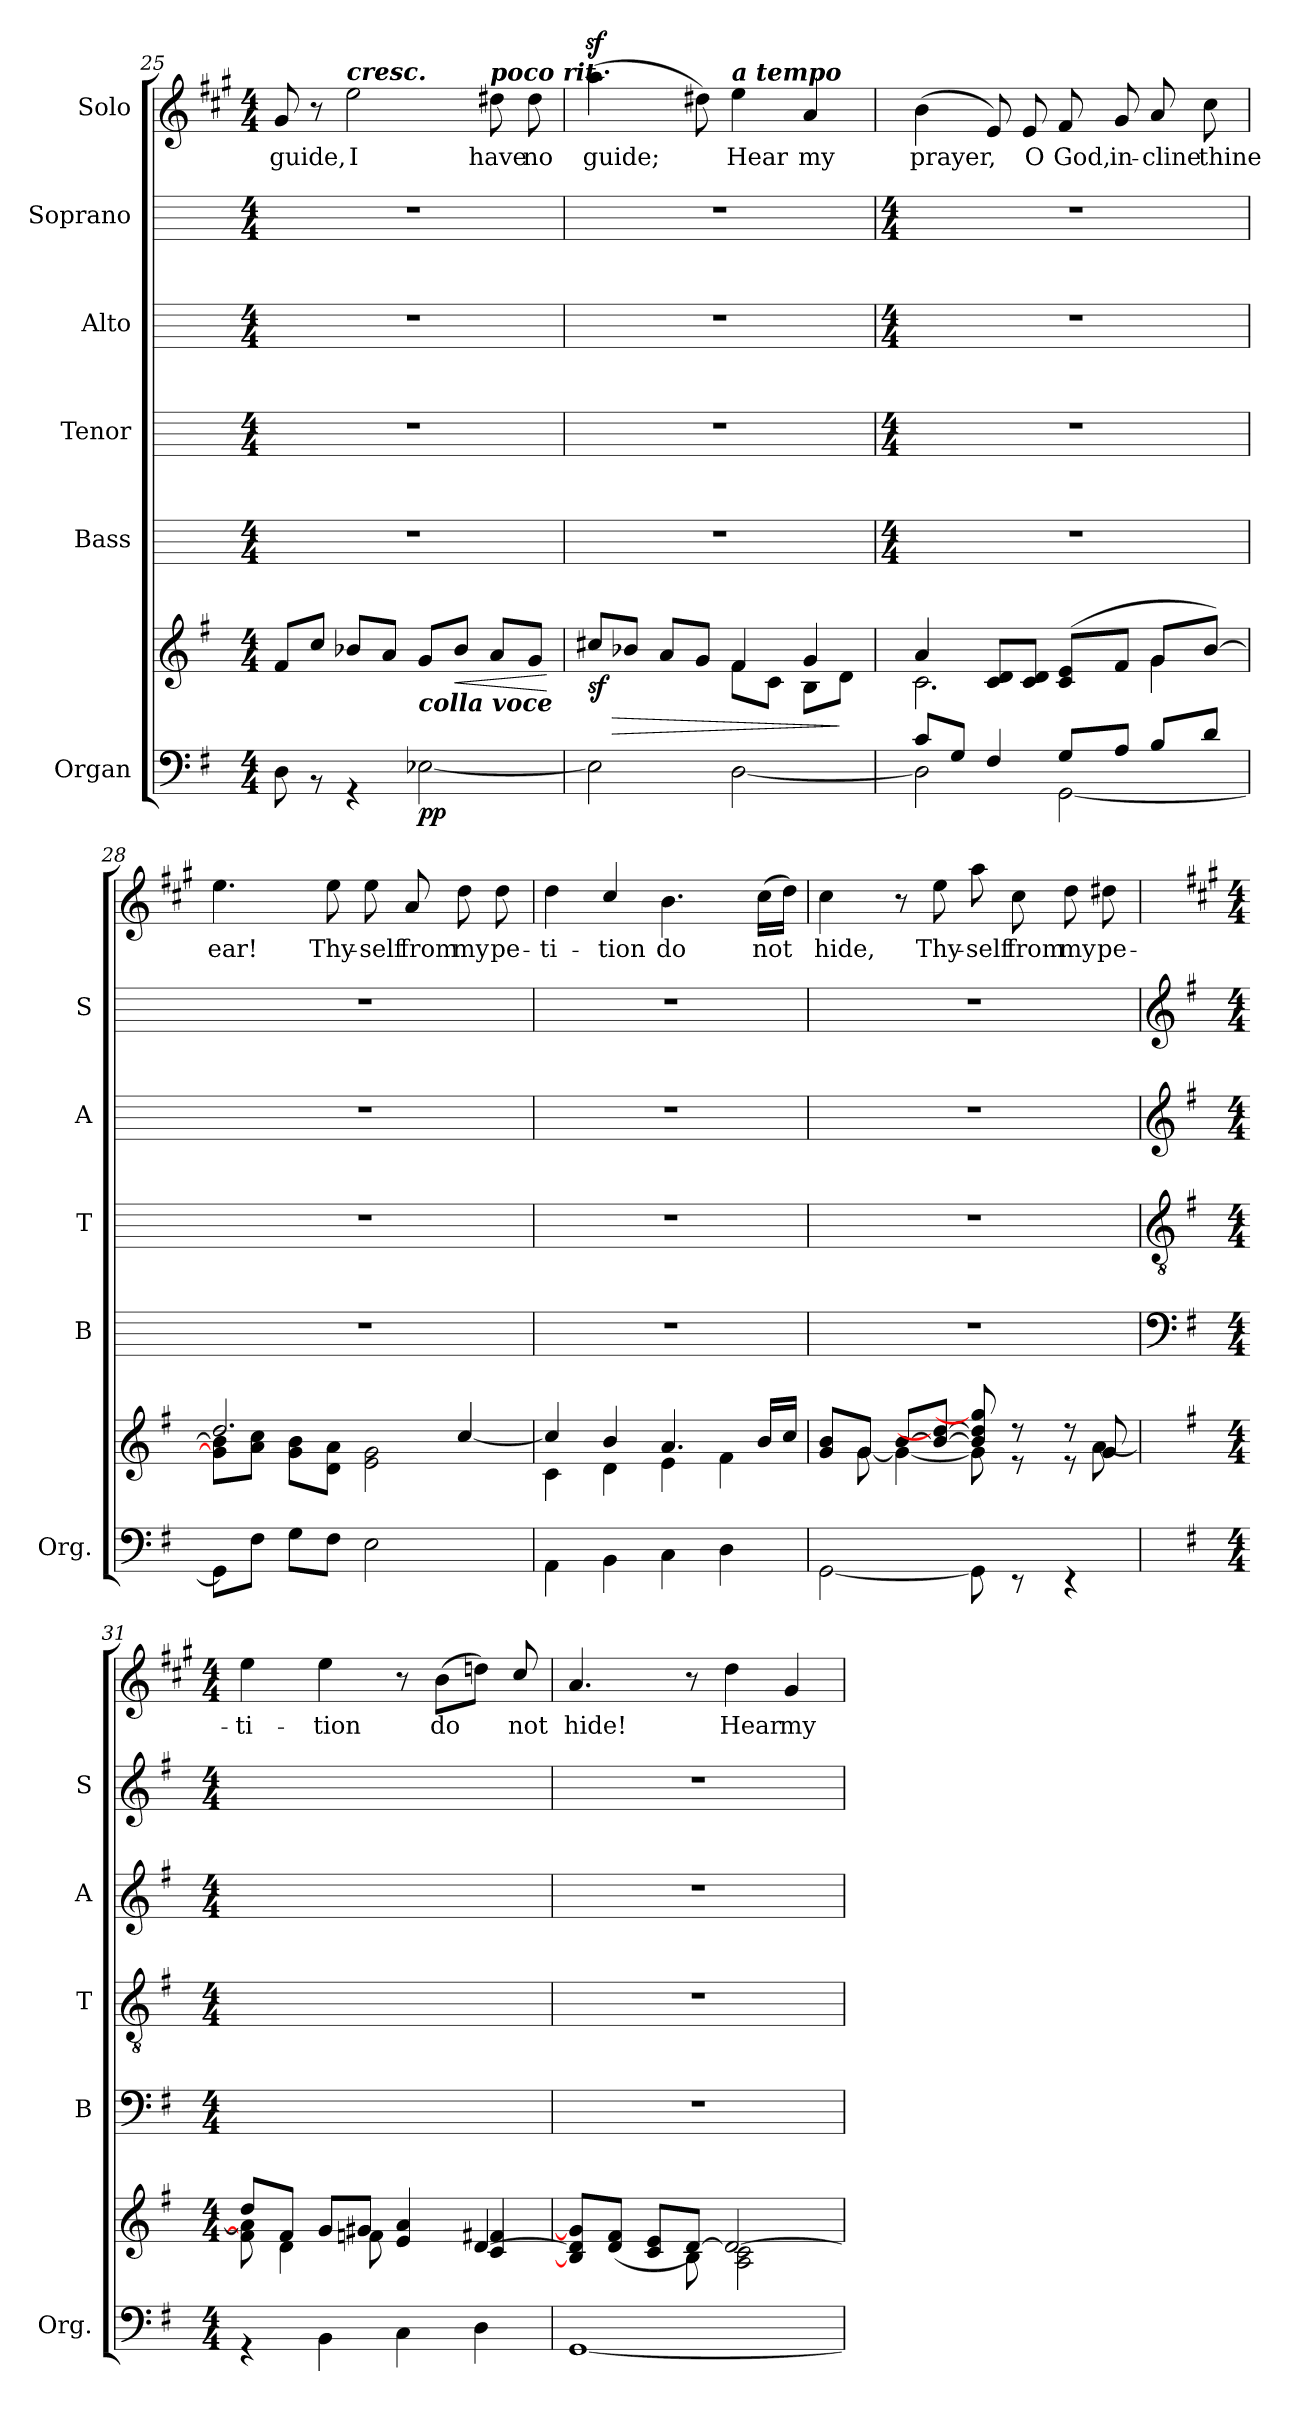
**kern	**kern	**dynam	**kern	**kern	**kern	**kern	**kern	**text
*part6	*part6	*part6	*part5	*part4	*part3	*part2	*part1	*part1
*staff7	*staff6	*staff6/7	*staff5	*staff4	*staff3	*staff2	*staff1	*staff1
*I"Organ	*	*	*I"Bass	*I"Tenor	*I"Alto	*I"Soprano	*I"Solo	*
*I'Org.	*	*	*I'B	*I'T	*I'A	*I'S	*	*
*clefF4	*clefG2	*	*	*	*	*	*clefG2	*
*	*	*	*	*	*	*	*ITrd1c2	*
*k[f#]	*k[f#]	*	*	*	*	*	*k[f#]	*
*G:	*G:	*	*	*	*	*	*G:	*
*M4/4	*M4/4	*	*M4/4	*M4/4	*M4/4	*M4/4	*M4/4	*
=25	=25	=25	=25	=25	=25	=25	=25	=25
*^	*^	*	*	*	*	*	*	*
!	!	!	!	!	!	!	!	!	!	!LO:LY:b
1ryy	8D\	8f#/L	1ryy	.	1r	1r	1r	1r	8f#	guide,
.	8r	8cc/J	.	.	.	.	.	.	8r	.
!	!	!	!	!	!	!	!	!	!LO:TX:a:Bi:t=cresc.	!
!	!	!	!	!	!	!	!	!	!	!LO:LY:b
.	4r	8b-X/L	.	.	.	.	.	.	2dd	I
.	.	8a/J	.	.	.	.	.	.	.	.
!	!	!LO:TX:b:Bi:t=colla voce	!	!	!	!	!	!	!	!
!	!	!	!	!LO:DY:b=2	!	!	!	!	!	!
.	[2E-X\	8g/L	.	pp	.	.	.	.	.	.
!	!	!	!	!LO:HP:b	!	!	!	!	!	!
.	.	8b-/J	.	<	.	.	.	.	.	.
!	!	!	!	!	!	!	!	!	!LO:TX:a:Bi:t=poco rit.	!
!	!	!	!	!	!	!	!	!	!	!LO:LY:b
.	.	8a/L	.	.	.	.	.	.	8cc#X	have
!	!	!	!	!	!	!	!	!	!	!LO:LY:b
.	.	8g/J	.	.	.	.	.	.	8cc#	no
*v	*v	*	*	*	*	*	*	*	*	*
*	*v	*v	*	*	*	*	*	*	*
.	.	[	.	.	.	.	.	.
=26	=26	=26	=26	=26	=26	=26	=26	=26
*^	*^	*	*	*	*	*	*	*
!	!	!	!	!LO:HP:b	!	!	!	!	!	!LO:LY:b
!	!	!	!	!LO:DY:n=1:b	!	!	!	!	!	!
1ryy	2E-\]	8cc#X/L	2ryy	> sf	1r	1r	1r	1r	(>4.ggz<	guide;
.	.	8b-X/J	.	.	.	.	.	.	.	.
.	.	8a/L	.	.	.	.	.	.	.	.
.	.	8g/J	.	.	.	.	.	.	8cc#X)	.
!	!	!	!	!	!	!	!	!	!LO:TX:a:Bi:t=a tempo	!
!	!	!	!	!	!	!	!	!	!	!LO:LY:b
.	[2D\	4f#/	8f#\L	.	.	.	.	.	4dd	Hear
.	.	.	8c\J	.	.	.	.	.	.	.
!	!	!	!	!	!	!	!	!	!	!LO:LY:b
.	.	4g/	8B\L	.	.	.	.	.	4g	my
.	.	.	8d\J	]	.	.	.	.	.	.
!!LO:LB:g=z
=27	=27	=27	=27	=27	=27	=27	=27	=27	=27	=27
*	*	*	*	*	*M4/4	*M4/4	*M4/4	*M4/4	*	*
!	!	!	!	!	!	!	!	!	!	!LO:LY:b
8c/L	2D\]	4a/	2.c\	.	1r	1r	1r	1r	(<4a	prayer,
8G/J	.	.	.	.	.	.	.	.	.	.
4F#/	.	8c/ 8d/L	.	.	.	.	.	.	8d)	.
!	!	!	!	!	!	!	!	!	!	!LO:LY:b
.	.	8c/ 8d/J	.	.	.	.	.	.	8d	O
!	!	!	!	!	!	!	!	!	!	!LO:LY:b
8G/L	[2GG\	(>8c/ 8e/L	.	.	.	.	.	.	8e	God,
!	!	!	!	!	!	!	!	!	!	!LO:LY:b
8A/J	.	8f#/J	.	.	.	.	.	.	8f#	in-
!	!	!	!	!	!	!	!	!	!	!LO:LY:b
8B/L	.	8g/L	4g\	.	.	.	.	.	8g	-cline
!	!	!	!	!	!	!	!	!	!	!LO:LY:b
8d/J	.	[8b/J)	.	.	.	.	.	.	8b	thine
=28	=28	=28	=28	=28	=28	=28	=28	=28	=28	=28
!	!	!	!	!	!	!	!	!	!	!LO:LY:b
1ryy	8GG\L]	8g\] 8b\]L	2.dd/	.	1r	1r	1r	1r	4.dd	ear!
.	8F#\J	8a\ 8cc\J	.	.	.	.	.	.	.	.
.	8G\L	8g\ 8b\L	.	.	.	.	.	.	.	.
!	!	!	!	!	!	!	!	!	!	!LO:LY:b
.	8F#\J	8d\ 8a\J	.	.	.	.	.	.	8dd	Thy-
!	!	!	!	!	!	!	!	!	!	!LO:LY:b
.	2E\	2e\ 2g\	.	.	.	.	.	.	8dd	-self
!	!	!	!	!	!	!	!	!	!	!LO:LY:b
.	.	.	.	.	.	.	.	.	8g	from
!	!	!	!	!	!	!	!	!	!	!LO:LY:b
.	.	.	[4cc/	.	.	.	.	.	8cc	my
!	!	!	!	!	!	!	!	!	!	!LO:LY:b
.	.	.	.	.	.	.	.	.	8cc	pe-
=29	=29	=29	=29	=29	=29	=29	=29	=29	=29	=29
!	!	!	!	!	!	!	!	!	!	!LO:LY:b
1ryy	4AA\	4c\	4cc/]	.	1r	1r	1r	1r	4cc	-ti-
!	!	!	!	!	!	!	!	!	!	!LO:LY:b
.	4BB\	4d\	4b/	.	.	.	.	.	4b/	-tion
!	!	!	!	!	!	!	!	!	!	!LO:LY:b
.	4C\	4.a/	4e\	.	.	.	.	.	4.a	do
.	4D\	.	4f#\	.	.	.	.	.	.	.
!	!	!	!	!	!	!	!	!	!	!LO:LY:b
.	.	16b/LL	.	.	.	.	.	.	(>16bLL	not
.	.	16cc/JJ	.	.	.	.	.	.	16ccJJ)	.
=30	=30	=30	=30	=30	=30	=30	=30	=30	=30	=30
!	!	!	!	!	!	!	!	!	!	!LO:LY:b
1ryy	[2GG\	8g/ 8b/L	8ryy	.	1r	1r	1r	1r	4b	hide,
.	.	8g/J	[8g\	.	.	.	.	.	.	.
.	.	[8b/L	4g\_	.	.	.	.	.	8r	.
!	!	!	!	!	!	!	!	!	!	!LO:LY:b
.	.	8b/_ 8dd/_J	.	.	.	.	.	.	8dd	Thy-
!	!	!	!	!	!	!	!	!	!	!LO:LY:b
.	8GG\]	8b/] 8dd/] 8gg/]	8g\]	.	.	.	.	.	8gg	-self
!	!	!	!	!	!	!	!	!	!	!LO:LY:b
.	8r	8r	8r	.	.	.	.	.	8b	from
!	!	!	!	!	!	!	!	!	!	!LO:LY:b
.	4r	8r	8r	.	.	.	.	.	8cc	my
!	!	!	!	!	!	!	!	!	!	!LO:LY:b
.	.	8g	[8a\	.	.	.	.	.	8cc#X	pe-
!!LO:LB:g=z
=31	=31	=31	=31	=31	=31	=31	=31	=31	=31	=31
*	*	*	*	*	*clefF4	*clefGv2	*clefG2	*clefG2	*	*
*	*	*	*	*	*k[f#]	*k[f#]	*k[f#]	*k[f#]	*	*
*	*	*	*	*	*G:	*G:	*G:	*G:	*	*
*M4/4	*	*M4/4	*	*	*M4/4	*M4/4	*M4/4	*M4/4	*M4/4	*
!	!	!	!	!	!	!	!	!	!	!LO:LY:b
1ryy	4r	8dd/L	8f#\] 8a\]	.	1ryy	1ryy	1ryy	1ryy	4dd	-ti-
.	.	8f#/J	4d\	.	.	.	.	.	.	.
!	!	!	!	!	!	!	!	!	!	!LO:LY:b
.	4BB\	8g/L	.	.	.	.	.	.	4dd	-tion
.	.	8g#X/J	8fn\	.	.	.	.	.	.	.
.	4C\	4e/ 4a/	4ryy	.	.	.	.	.	8r	.
!	!	!	!	!	!	!	!	!	!	!LO:LY:b
.	.	.	.	.	.	.	.	.	(>8aL	do
.	4D\	[4d	4c/ 4f#X/	.	.	.	.	.	8ccnJ)	.
!	!	!	!	!	!	!	!	!	!	!LO:LY:b
.	.	.	.	.	.	.	.	.	8b/	not
=32	=32	=32	=32	=32	=32	=32	=32	=32	=32	=32
!	!	!	!	!	!	!	!	!	!	!LO:LY:b
1ryy	[1GG\	8B/] 8d/] 8g/]L	4ryy	.	1r	1r	1r	1r	4.g	hide!
.	.	(>8d/ 8f#/J	.	.	.	.	.	.	.	.
.	.	8c/ 8e/L	8ryy	.	.	.	.	.	.	.
.	.	[8d/J)	8B\	.	.	.	.	.	8r	.
!	!	!	!	!	!	!	!	!	!	!LO:LY:b
.	.	2d/_	2A\ 2c\	.	.	.	.	.	4cc	Hear
!	!	!	!	!	!	!	!	!	!	!LO:LY:b
.	.	.	.	.	.	.	.	.	4f#	my
*v	*v	*	*	*	*	*	*	*	*	*
*	*v	*v	*	*	*	*	*	*	*
=	=	=	=	=	=	=	=	=
*-	*-	*-	*-	*-	*-	*-	*-	*-
